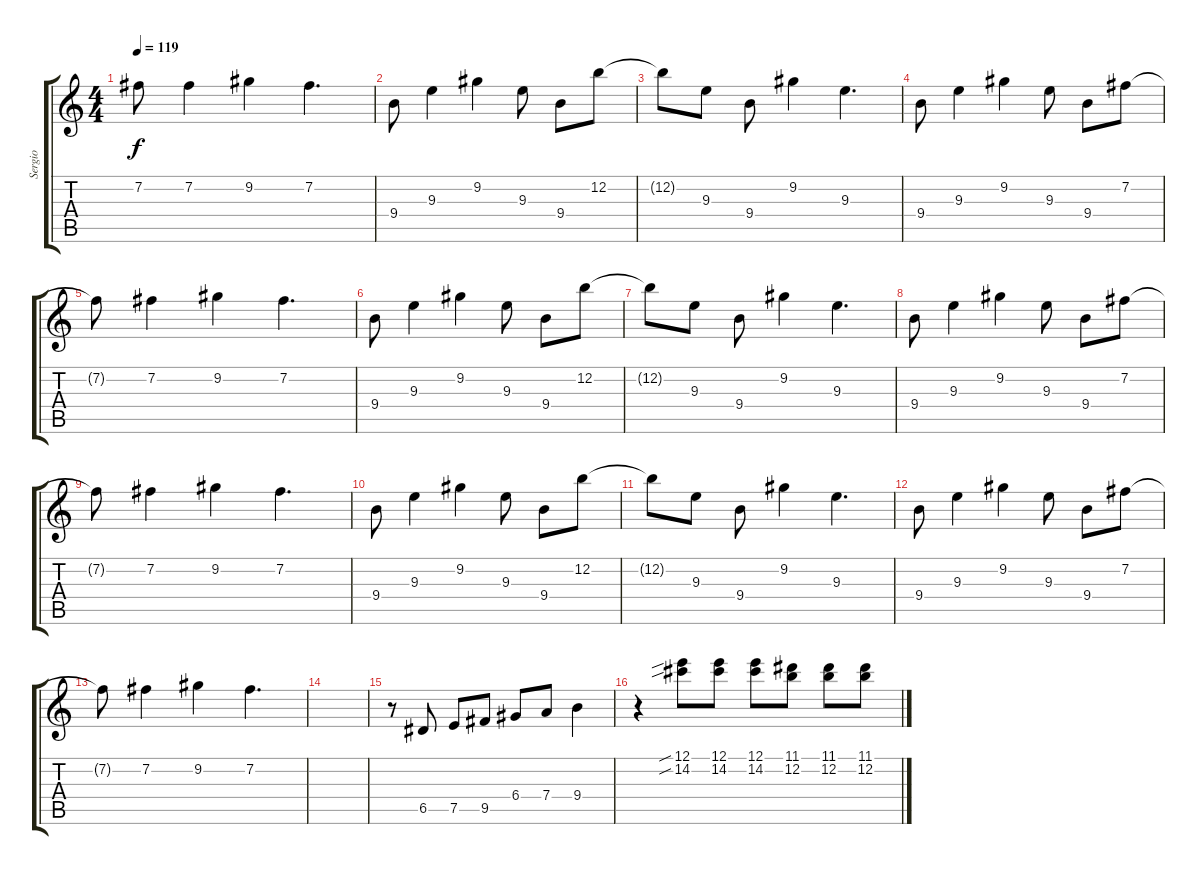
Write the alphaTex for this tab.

\track ("Sergio" "Sergio") {instrument acousticguitarnylon}
\staff {score tabs}
\tuning (E4 B3 G3 D3 A2 E2) {hide}
\ts (4 4)
\tempo 119
\clef g2
\ks c
7.2{t}.8{dy f} 7.2.4 9.2.4 7.2.4{d} |
9.4.8 9.3.4 9.2.4 9.3.8 9.4.8 12.2.8 |
12.2{t}.8 9.3.8 9.4.8 9.2.4 9.3.4{d} |
9.4.8 9.3.4 9.2.4 9.3.8 9.4.8 7.2.8 |
7.2{t}.8 7.2.4 9.2.4 7.2.4{d} |
9.4.8 9.3.4 9.2.4 9.3.8 9.4.8 12.2.8 |
12.2{t}.8 9.3.8 9.4.8 9.2.4 9.3.4{d} |
9.4.8 9.3.4 9.2.4 9.3.8 9.4.8 7.2.8 |
7.2{t}.8 7.2.4 9.2.4 7.2.4{d} |
9.4.8 9.3.4 9.2.4 9.3.8 9.4.8 12.2.8 |
12.2{t}.8 9.3.8 9.4.8 9.2.4 9.3.4{d} |
9.4.8 9.3.4 9.2.4 9.3.8 9.4.8 7.2.8 |
7.2{t}.8 7.2.4 9.2.4 7.2.4{d} |
|
r.8 6.5.8 7.5.8 9.5.8 6.4.8 7.4.8 9.4.4 |
r.4 (12.1{sib} 14.2{sib}).8 (12.1 14.2).8 (12.1 14.2).8 (11.1 12.2).8 (11.1 12.2).8 (11.1 12.2).8
